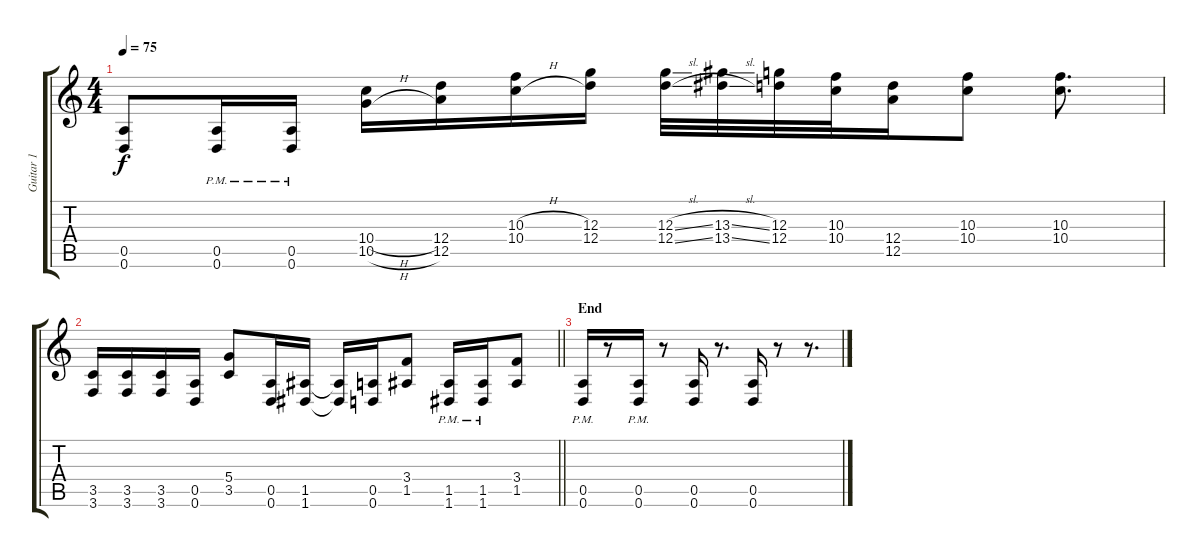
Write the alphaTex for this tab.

\track ("Guitar 1" "Guitar 1") {instrument distortionguitar}
\staff {score tabs}
\tuning (E4 B3 G3 D3 A2 D2) {hide}
\ts (4 4)
\tempo 75
\clef g2
\ks c
(0.5 0.6).8{dy f} (0.5{pm} 0.6{pm}).16 (0.5{pm} 0.6{pm}).16 (10.4{h} 10.5{h}).16 (12.4 12.5).16 (10.3{h} 10.4{h}).16 (12.3 12.4).16 (12.3{sl} 12.4{sl}).32 (13.3{sl} 13.4{sl}).32 (12.3 12.4).32 (10.3 10.4).32 (12.4 12.5).16 (10.3 10.4).8 (10.3 10.4).8{d} |
\barLineRight lightlight
(3.5 3.6).16 (3.5 3.6).16 (3.5 3.6).16 (0.5 0.6).16 (5.4 3.5).8 (0.5 0.6).16 (1.5 1.6).16 (1.5{t} 1.6{t}).16 (0.5 0.6).16 (3.4 1.5).8 (1.5{pm} 1.6{pm}).16 (1.5{pm} 1.6{pm}).16 (3.4 1.5).8 |
\section ("" "End")
(0.5{pm} 0.6{pm}).16 r.8 (0.5{pm} 0.6{pm}).16 r.8 (0.5 0.6).16 r.8{d} (0.5 0.6).16 r.8 r.8{d}
